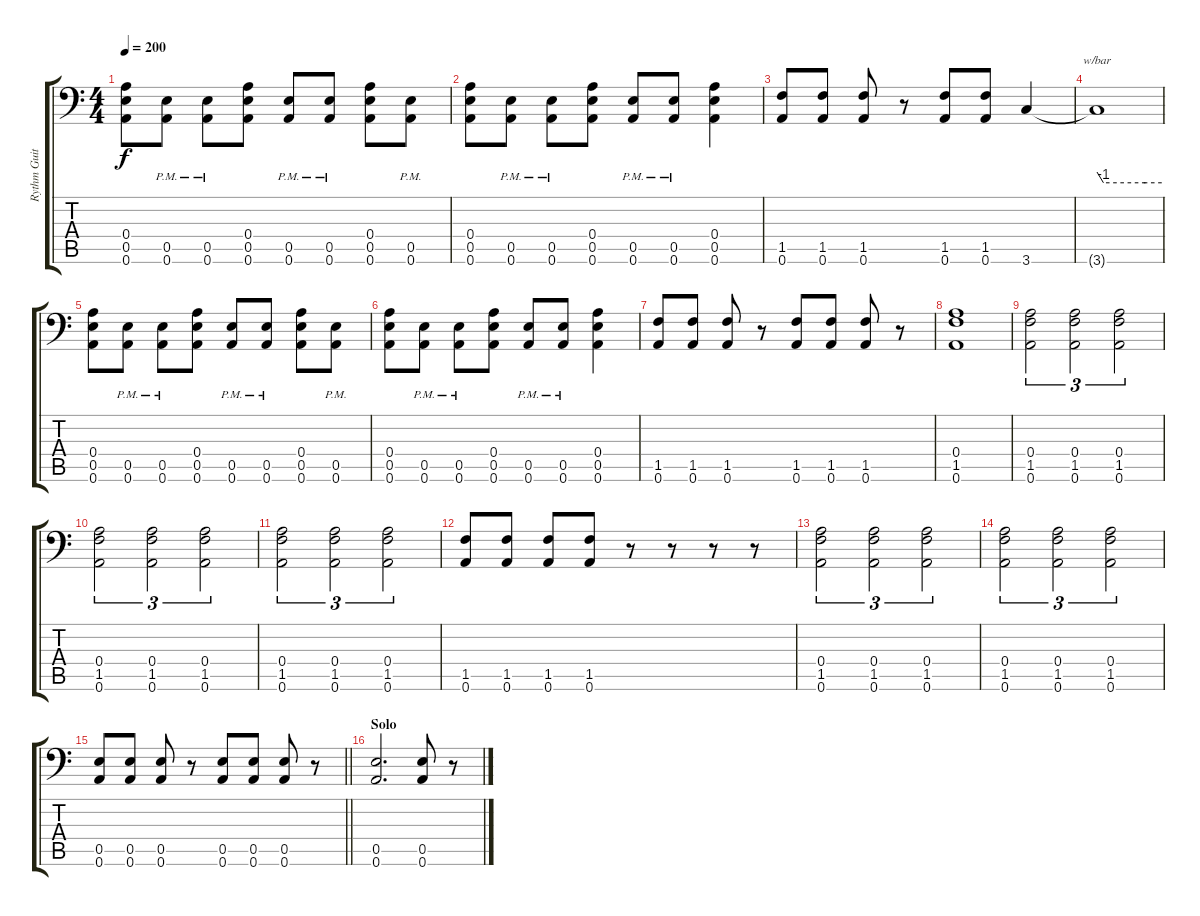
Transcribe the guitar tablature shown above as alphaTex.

\track ("Rythm Guitar" "Rythm Guit") {instrument distortionguitar}
\staff {score tabs}
\tuning (B3 Gb3 D3 A2 E2 A1) {hide}
\ts (4 4)
\tempo 200
\clef f4
\ks c
(0.4 0.5 0.6).8{dy f} (0.5{pm} 0.6{pm}).8 (0.5{pm} 0.6{pm}).8 (0.4 0.5 0.6).8 (0.5{pm} 0.6{pm}).8 (0.5{pm} 0.6{pm}).8 (0.4 0.5 0.6).8 (0.5{pm} 0.6{pm}).8 |
(0.4 0.5 0.6).8 (0.5{pm} 0.6{pm}).8 (0.5{pm} 0.6{pm}).8 (0.4 0.5 0.6).8 (0.5{pm} 0.6{pm}).8 (0.5{pm} 0.6{pm}).8 (0.4 0.5 0.6).4 |
(1.5 0.6).8 (1.5 0.6).8 (1.5 0.6).8 r.8 (1.5 0.6).8 (1.5 0.6).8 3.6.4 |
3.6{t}.1{tbe (custom default 0 0 6 -4 45 -4 60 -4)} |
(0.4 0.5 0.6).8 (0.5{pm} 0.6{pm}).8 (0.5{pm} 0.6{pm}).8 (0.4 0.5 0.6).8 (0.5{pm} 0.6{pm}).8 (0.5{pm} 0.6{pm}).8 (0.4 0.5 0.6).8 (0.5{pm} 0.6{pm}).8 |
(0.4 0.5 0.6).8 (0.5{pm} 0.6{pm}).8 (0.5{pm} 0.6{pm}).8 (0.4 0.5 0.6).8 (0.5{pm} 0.6{pm}).8 (0.5{pm} 0.6{pm}).8 (0.4 0.5 0.6).4 |
(1.5 0.6).8 (1.5 0.6).8 (1.5 0.6).8 r.8 (1.5 0.6).8 (1.5 0.6).8 (1.5 0.6).8 r.8 |
(0.4 1.5 0.6).1 |
(0.4 1.5 0.6).2{tu (3 2)} (0.4 1.5 0.6).2{tu (3 2)} (0.4 1.5 0.6).2{tu (3 2)} |
(0.4 1.5 0.6).2{tu (3 2)} (0.4 1.5 0.6).2{tu (3 2)} (0.4 1.5 0.6).2{tu (3 2)} |
(0.4 1.5 0.6).2{tu (3 2)} (0.4 1.5 0.6).2{tu (3 2)} (0.4 1.5 0.6).2{tu (3 2)} |
(1.5 0.6).8 (1.5 0.6).8 (1.5 0.6).8 (1.5 0.6).8 r.8 r.8 r.8 r.8 |
(0.4 1.5 0.6).2{tu (3 2)} (0.4 1.5 0.6).2{tu (3 2)} (0.4 1.5 0.6).2{tu (3 2)} |
(0.4 1.5 0.6).2{tu (3 2)} (0.4 1.5 0.6).2{tu (3 2)} (0.4 1.5 0.6).2{tu (3 2)} |
\barLineRight lightlight
(0.5 0.6).8 (0.5 0.6).8 (0.5 0.6).8 r.8 (0.5 0.6).8 (0.5 0.6).8 (0.5 0.6).8 r.8 |
\section ("" "Solo")
(0.5 0.6).2{d} (0.5 0.6).8 r.8
